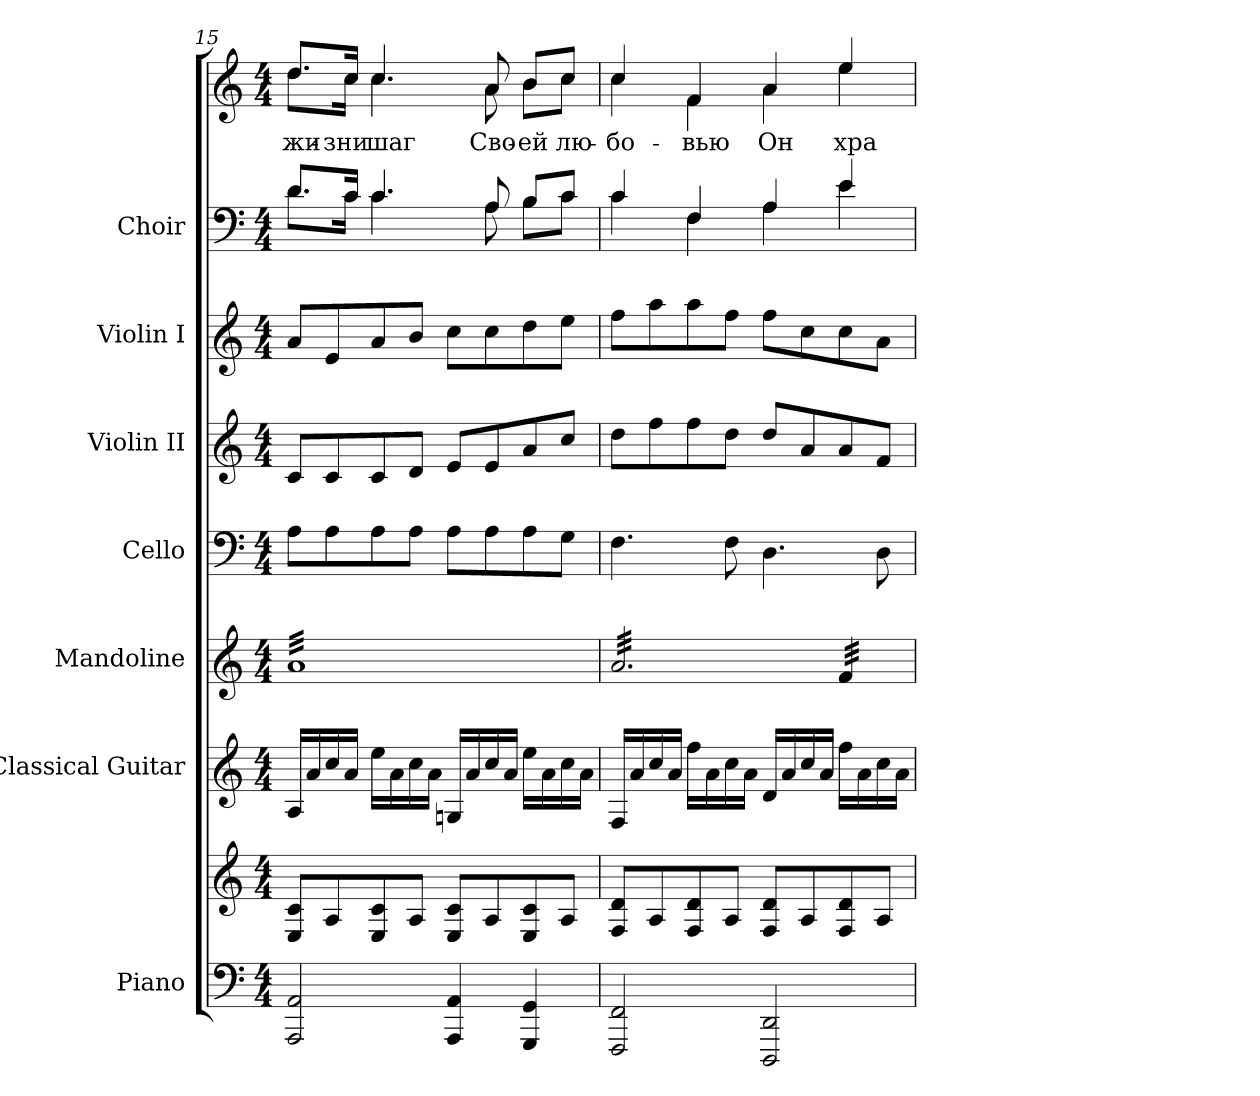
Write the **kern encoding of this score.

**kern	**kern	**kern	**kern	**kern	**kern	**kern	**kern	**kern	**text
*part7	*part7	*part6	*part5	*part4	*part3	*part2	*part1	*part1	*part1
*staff9	*staff8	*staff7	*staff6	*staff5	*staff4	*staff3	*staff2	*staff1	*staff1
*I"Piano	*	*I"Classical Guitar	*I"Mandoline	*I"Cello	*I"Violin II	*I"Violin I	*I"Choir	*	*
*clefF4	*clefG2	*clefG2	*clefG2	*clefF4	*clefG2	*clefG2	*clefF4	*clefG2	*
*	*	*ITrd7c12	*	*	*	*	*	*	*
*k[]	*k[]	*k[]	*k[]	*k[]	*k[]	*k[]	*k[]	*k[]	*
*C:	*C:	*C:	*C:	*C:	*C:	*C:	*C:	*C:	*
*M4/4	*M4/4	*M4/4	*M4/4	*M4/4	*M4/4	*M4/4	*M4/4	*M4/4	*
=15	=15	=15	=15	=15	=15	=15	=15	=15	=15
*	*	*	*	*	*	*	*^	*	*
!	!	!	!	!	!	!	!	!	!	!LO:LY:b:color=#000000
*	*	*	*	*	*	*	*	*	*^	*
*	*	*	*tremolo	*	*	*	*	*	*	*	*
2AAAi/ 2AAi	8Ei/ 8ciL	16AAi/LL	32aiLLL	8Ai\L	8ci/L	8ai/L	8.di/L	8.di\L	8.ddi/L	8.ddi\L	жи-
.	.	.	32ai	.	.	.	.	.	.	.	.
.	.	16Ai/	32ai	.	.	.	.	.	.	.	.
.	.	.	32ai	.	.	.	.	.	.	.	.
.	8Ai/	16ci/	32ai	8Ai\	8ci/	8ei/	.	.	.	.	.
.	.	.	32ai	.	.	.	.	.	.	.	.
!	!	!	!	!	!	!	!	!	!	!	!LO:LY:b:color=#000000
.	.	16Ai/JJ	32ai	.	.	.	16ci/Jk	16ci\Jk	16cci/Jk	16cci\Jk	-зни
.	.	.	32ai	.	.	.	.	.	.	.	.
!	!	!	!	!	!	!	!	!	!	!	!LO:LY:b:color=#000000
.	8Ei/ 8ci	16ei\LL	32ai	8Ai\	8ci/	8ai/	4.ci/	4.ci\	4.cci/	4.cci\	шаг
.	.	.	32ai	.	.	.	.	.	.	.	.
.	.	16Ai\	32ai	.	.	.	.	.	.	.	.
.	.	.	32ai	.	.	.	.	.	.	.	.
.	8Ai/J	16ci\	32ai	8Ai\J	8di/J	8bi/J	.	.	.	.	.
.	.	.	32ai	.	.	.	.	.	.	.	.
.	.	16Ai\JJ	32ai	.	.	.	.	.	.	.	.
.	.	.	32ai	.	.	.	.	.	.	.	.
4AAAi/ 4AAi	8Ei/ 8ciL	16GGni/LL	32ai	8Ai\L	8ei/L	8cci\L	.	.	.	.	.
.	.	.	32ai	.	.	.	.	.	.	.	.
.	.	16Ai/	32ai	.	.	.	.	.	.	.	.
.	.	.	32ai	.	.	.	.	.	.	.	.
!	!	!	!	!	!	!	!	!	!	!	!LO:LY:b:color=#000000
.	8Ai/	16ci/	32ai	8Ai\	8ei/	8cci\	8Ai/	8Ai\	8ai/	8ai\	Сво-
.	.	.	32ai	.	.	.	.	.	.	.	.
.	.	16Ai/JJ	32ai	.	.	.	.	.	.	.	.
.	.	.	32ai	.	.	.	.	.	.	.	.
!	!	!	!	!	!	!	!	!	!	!	!LO:LY:b:color=#000000
4GGGi/ 4GGi	8Ei/ 8ci	16ei\LL	32ai	8Ai\	8ai/	8ddi\	8Bi/L	8Bi\L	8bi/L	8bi\L	-ей
.	.	.	32ai	.	.	.	.	.	.	.	.
.	.	16Ai\	32ai	.	.	.	.	.	.	.	.
.	.	.	32ai	.	.	.	.	.	.	.	.
!	!	!	!	!	!	!	!	!	!	!	!LO:LY:b:color=#000000
.	8Ai/J	16ci\	32ai	8Gi\J	8cci/J	8eei\J	8ci/J	8ci\J	8cci/J	8cci\J	лю-
.	.	.	32ai	.	.	.	.	.	.	.	.
.	.	16Ai\JJ	32ai	.	.	.	.	.	.	.	.
.	.	.	32aiJJJ	.	.	.	.	.	.	.	.
!!LO:PB:g=z	!!
=16	=16	=16	=16	=16	=16	=16	=16	=16	=16	=16	=16
!	!	!	!	!	!	!	!	!	!	!	!LO:LY:b:color=#000000
2FFFi/ 2FFi	8Fi/ 8diL	16FFi/LL	32ai/LLL	4.Fi\	8ddi\L	8ffi\L	4ci/	4ci\	4cci/	4cci\	-бо-
.	.	.	32ai/	.	.	.	.	.	.	.	.
.	.	16Ai/	32ai/	.	.	.	.	.	.	.	.
.	.	.	32ai/	.	.	.	.	.	.	.	.
.	8Ai/	16ci/	32ai/	.	8ffi\	8aai\	.	.	.	.	.
.	.	.	32ai/	.	.	.	.	.	.	.	.
.	.	16Ai/JJ	32ai/	.	.	.	.	.	.	.	.
.	.	.	32ai/	.	.	.	.	.	.	.	.
!	!	!	!	!	!	!	!	!	!	!	!LO:LY:b:color=#000000
.	8Fi/ 8di	16fi\LL	32ai/	.	8ffi\	8aai\	4Fi/	4Fi\	4fi/	4fi\	-вью
.	.	.	32ai/	.	.	.	.	.	.	.	.
.	.	16Ai\	32ai/	.	.	.	.	.	.	.	.
.	.	.	32ai/	.	.	.	.	.	.	.	.
.	8Ai/J	16ci\	32ai/	8Fi\	8ddi\J	8ffi\J	.	.	.	.	.
.	.	.	32ai/	.	.	.	.	.	.	.	.
.	.	16Ai\JJ	32ai/	.	.	.	.	.	.	.	.
.	.	.	32ai/	.	.	.	.	.	.	.	.
!	!	!	!	!	!	!	!	!	!	!	!LO:LY:b:color=#000000
2DDDi/ 2DDi	8Fi/ 8diL	16Di/LL	32ai/	4.Di\	8ddi/L	8ffi\L	4Ai/	4Ai\	4ai/	4ai\	Он
.	.	.	32ai/	.	.	.	.	.	.	.	.
.	.	16Ai/	32ai/	.	.	.	.	.	.	.	.
.	.	.	32ai/	.	.	.	.	.	.	.	.
.	8Ai/	16ci/	32ai/	.	8ai/	8cci\	.	.	.	.	.
.	.	.	32ai/	.	.	.	.	.	.	.	.
.	.	16Ai/JJ	32ai/	.	.	.	.	.	.	.	.
.	.	.	32ai/JJJ	.	.	.	.	.	.	.	.
!	!	!	!	!	!	!	!	!	!	!	!LO:LY:b:color=#000000
.	8Fi/ 8di	16fi\LL	32fi/LLL	.	8ai/	8cci\	4ei/	4ei\	4eei/	4eei\	хра-
.	.	.	32fi/	.	.	.	.	.	.	.	.
.	.	16Ai\	32fi/	.	.	.	.	.	.	.	.
.	.	.	32fi/	.	.	.	.	.	.	.	.
.	8Ai/J	16ci\	32fi/	8Di\	8fi/J	8ai\J	.	.	.	.	.
.	.	.	32fi/	.	.	.	.	.	.	.	.
.	.	16Ai\JJ	32fi/	.	.	.	.	.	.	.	.
.	.	.	32fi/JJJ	.	.	.	.	.	.	.	.
*	*	*	*Xtremolo	*	*	*	*	*	*	*	*
*	*	*	*	*	*	*	*v	*v	*	*	*
*	*	*	*	*	*	*	*	*v	*v	*
=	=	=	=	=	=	=	=	=	=
*-	*-	*-	*-	*-	*-	*-	*-	*-	*-
